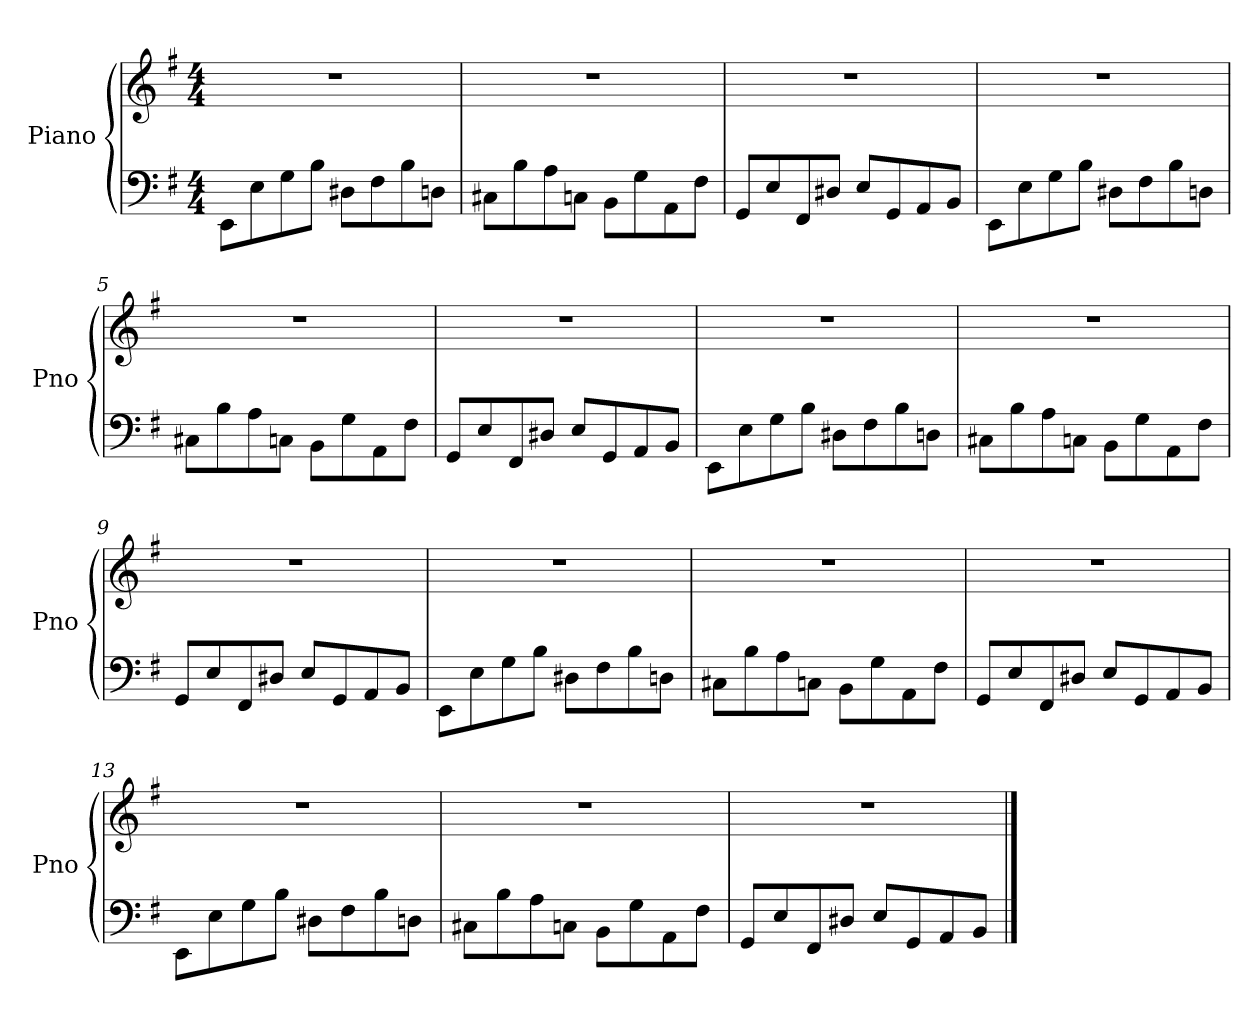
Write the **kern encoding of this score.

**kern	**kern
*part1	*part1
*staff2	*staff1
*I"Piano	*
*I'Pno	*
*clefF4	*clefG2
*k[f#]	*k[f#]
*G:	*G:
*M4/4	*M4/4
=1	=1
8EE\L	1r
8E\	.
8G\	.
8B\J	.
8D#X\L	.
8F#\	.
8B\	.
8Dn\J	.
=2	=2
8C#X\L	1r
8B\	.
8A\	.
8Cn\J	.
8BB\L	.
8G\	.
8AA\	.
8F#\J	.
=3	=3
8GG/L	1r
8E/	.
8FF#/	.
8D#X/J	.
8E/L	.
8GG/	.
8AA/	.
8BB/J	.
!!LO:LB:g=z
=4	=4
8EE\L	1r
8E\	.
8G\	.
8B\J	.
8D#X\L	.
8F#\	.
8B\	.
8Dn\J	.
=5	=5
8C#X\L	1r
8B\	.
8A\	.
8Cn\J	.
8BB\L	.
8G\	.
8AA\	.
8F#\J	.
=6	=6
8GG/L	1r
8E/	.
8FF#/	.
8D#X/J	.
8E/L	.
8GG/	.
8AA/	.
8BB/J	.
!!LO:LB:g=z
=7	=7
8EE\L	1r
8E\	.
8G\	.
8B\J	.
8D#X\L	.
8F#\	.
8B\	.
8Dn\J	.
=8	=8
8C#X\L	1r
8B\	.
8A\	.
8Cn\J	.
8BB\L	.
8G\	.
8AA\	.
8F#\J	.
=9	=9
8GG/L	1r
8E/	.
8FF#/	.
8D#X/J	.
8E/L	.
8GG/	.
8AA/	.
8BB/J	.
!!LO:LB:g=z
=10	=10
8EE\L	1r
8E\	.
8G\	.
8B\J	.
8D#X\L	.
8F#\	.
8B\	.
8Dn\J	.
=11	=11
8C#X\L	1r
8B\	.
8A\	.
8Cn\J	.
8BB\L	.
8G\	.
8AA\	.
8F#\J	.
=12	=12
8GG/L	1r
8E/	.
8FF#/	.
8D#X/J	.
8E/L	.
8GG/	.
8AA/	.
8BB/J	.
!!LO:LB:g=z
=13	=13
8EE\L	1r
8E\	.
8G\	.
8B\J	.
8D#X\L	.
8F#\	.
8B\	.
8Dn\J	.
=14	=14
8C#X\L	1r
8B\	.
8A\	.
8Cn\J	.
8BB\L	.
8G\	.
8AA\	.
8F#\J	.
=15	=15
8GG/L	1r
8E/	.
8FF#/	.
8D#X/J	.
8E/L	.
8GG/	.
8AA/	.
8BB/J	.
==	==
*-	*-
